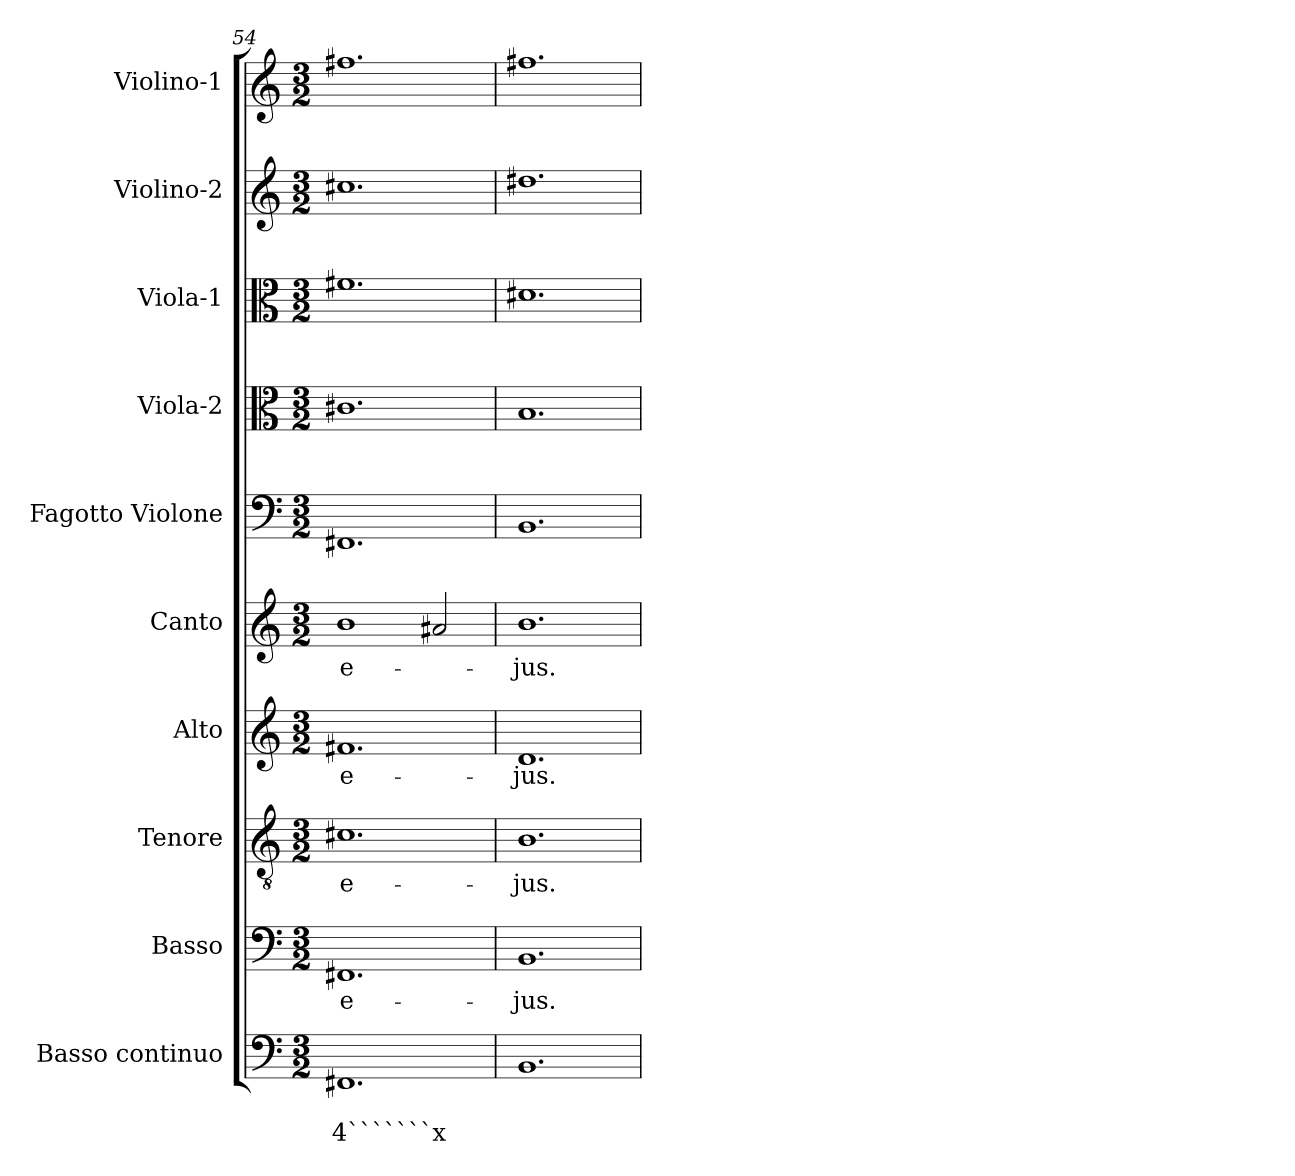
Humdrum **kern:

**kern	**text	**text	**kern	**text	**kern	**text	**kern	**text	**kern	**text	**kern	**kern	**kern	**kern	**kern
*part10	*part10	*part10	*part9	*part9	*part8	*part8	*part7	*part7	*part6	*part6	*part5	*part4	*part3	*part2	*part1
*staff10	*staff10	*staff10	*staff9	*staff9	*staff8	*staff8	*staff7	*staff7	*staff6	*staff6	*staff5	*staff4	*staff3	*staff2	*staff1
*I"Basso continuo	*	*	*I"Basso	*	*I"Tenore	*	*I"Alto	*	*I"Canto	*	*I"Fagotto Violone	*I"Viola-2	*I"Viola-1	*I"Violino-2	*I"Violino-1
*clefF4	*	*	*clefF4	*	*clefGv2	*	*clefG2	*	*clefG2	*	*clefF4	*clefC3	*clefC3	*clefG2	*clefG2
*k[]	*	*	*k[]	*	*k[]	*	*k[]	*	*k[]	*	*k[]	*k[]	*k[]	*k[]	*k[]
*C:	*	*	*C:	*	*C:	*	*C:	*	*C:	*	*C:	*C:	*C:	*C:	*C:
*M3/2	*	*	*M3/2	*	*M3/2	*	*M3/2	*	*M3/2	*	*M3/2	*M3/2	*M3/2	*M3/2	*M3/2
=54	=54	=54	=54	=54	=54	=54	=54	=54	=54	=54	=54	=54	=54	=54	=54
!	!	!LO:LY:b	!	!	!	!	!	!	!	!	!	!	!	!	!
!	!	!	!	!LO:LY:b	!	!	!	!	!	!	!	!	!	!	!
!	!	!	!	!	!	!LO:LY:b	!	!	!	!	!	!	!	!	!
!	!	!	!	!	!	!	!	!LO:LY:b	!	!	!	!	!	!	!
!	!	!	!	!	!	!	!	!	!	!LO:LY:b	!	!	!	!	!
1.FF#X	.	4```````x	1.FF#X	e-	1.c#X	e-	1.f#X	e-	1b	e-	1.FF#X	1.c#X	1.f#X	1.cc#X	1.ff#X
.	.	.	.	.	.	.	.	.	2a#X/	.	.	.	.	.	.
=55	=55	=55	=55	=55	=55	=55	=55	=55	=55	=55	=55	=55	=55	=55	=55
!	!	!	!	!LO:LY:b	!	!	!	!	!	!	!	!	!	!	!
!	!	!	!	!	!	!LO:LY:b	!	!	!	!	!	!	!	!	!
!	!	!	!	!	!	!	!	!LO:LY:b	!	!	!	!	!	!	!
!	!	!	!	!	!	!	!	!	!	!LO:LY:b	!	!	!	!	!
1.BB	.	.	1.BB	-jus.	1.B	-jus.	1.d	-jus.	1.b	-jus.	1.BB	1.B	1.d#X	1.dd#X	1.ff#X
=	=	=	=	=	=	=	=	=	=	=	=	=	=	=	=
*-	*-	*-	*-	*-	*-	*-	*-	*-	*-	*-	*-	*-	*-	*-	*-
